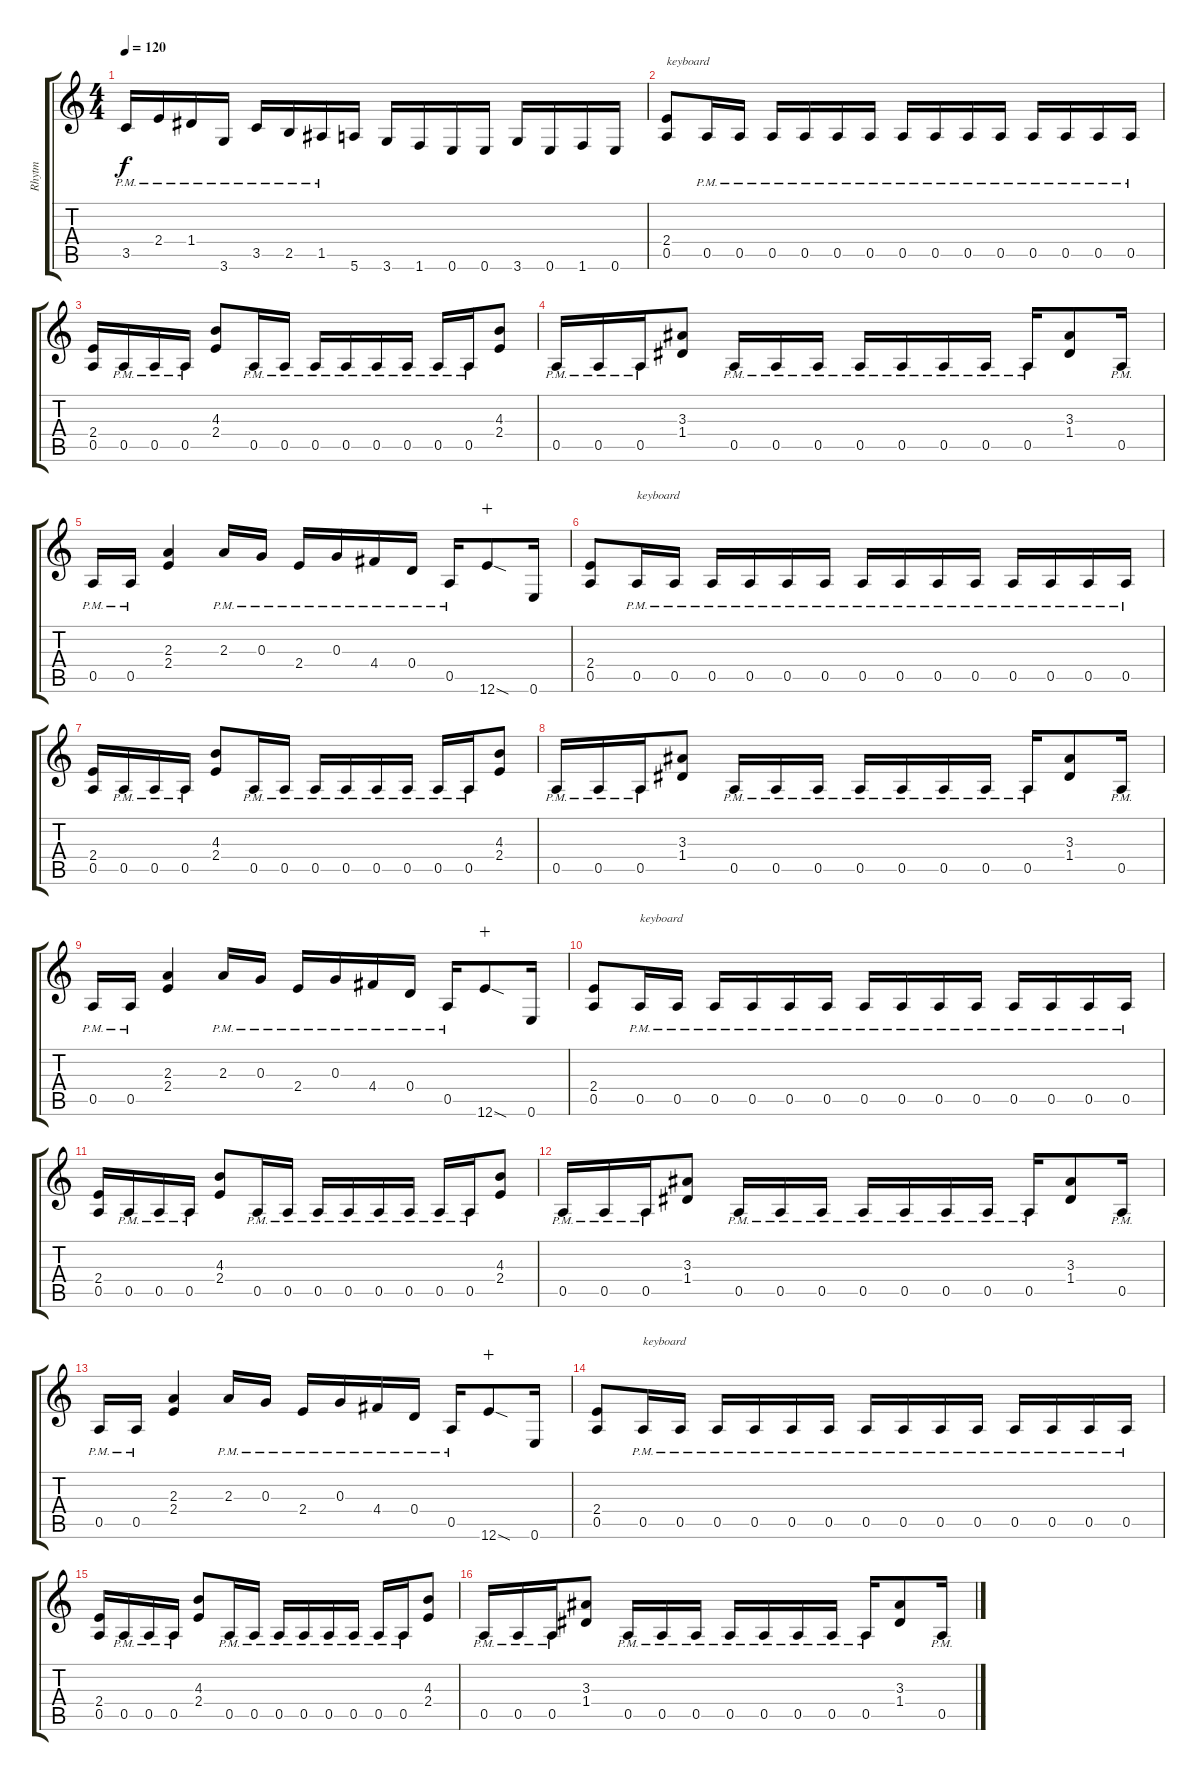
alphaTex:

\track ("Rhytm" "Rhytm") {instrument distortionguitar}
\staff {score tabs}
\tuning (E4 B3 G3 D3 A2 E2) {hide}
\ts (4 4)
\tempo 120
\clef g2
\ks c
3.5{pm}.16{dy f} 2.4{pm}.16 1.4{pm}.16 3.6{pm}.16 3.5{pm}.16 2.5{pm}.16 1.5{pm}.16 5.6.16 3.6.16 1.6.16 0.6.16 0.6.16 3.6.16 0.6.16 1.6.16 0.6.16 |
(2.4 0.5).8{txt "keyboard"} 0.5{pm}.16 0.5{pm}.16 0.5{pm}.16 0.5{pm}.16 0.5{pm}.16 0.5{pm}.16 0.5{pm}.16 0.5{pm}.16 0.5{pm}.16 0.5{pm}.16 0.5{pm}.16 0.5{pm}.16 0.5{pm}.16 0.5{pm}.16 |
(2.4 0.5).16 0.5{pm}.16 0.5{pm}.16 0.5{pm}.16 (4.3 2.4).8 0.5{pm}.16 0.5{pm}.16 0.5{pm}.16 0.5{pm}.16 0.5{pm}.16 0.5{pm}.16 0.5{pm}.16 0.5{pm}.16 (4.3 2.4).8 |
0.5{pm}.16 0.5{pm}.16 0.5{pm}.16 (3.3 1.4).8 0.5{pm}.16 0.5{pm}.16 0.5{pm}.16 0.5{pm}.16 0.5{pm}.16 0.5{pm}.16 0.5{pm}.16 0.5{pm}.16 (3.3 1.4).8 0.5{pm}.16 |
0.5{pm}.16 0.5{pm}.16 (2.3 2.4).4 2.3{pm}.16 0.3{pm}.16 2.4{pm}.16 0.3{pm}.16 4.4{pm}.16 0.4{pm}.16 0.5{pm}.16 12.6{sod}.8{wahc} 0.6.16 |
(2.4 0.5).8 0.5{pm}.16{txt "keyboard"} 0.5{pm}.16 0.5{pm}.16 0.5{pm}.16 0.5{pm}.16 0.5{pm}.16 0.5{pm}.16 0.5{pm}.16 0.5{pm}.16 0.5{pm}.16 0.5{pm}.16 0.5{pm}.16 0.5{pm}.16 0.5{pm}.16 |
(2.4 0.5).16 0.5{pm}.16 0.5{pm}.16 0.5{pm}.16 (4.3 2.4).8 0.5{pm}.16 0.5{pm}.16 0.5{pm}.16 0.5{pm}.16 0.5{pm}.16 0.5{pm}.16 0.5{pm}.16 0.5{pm}.16 (4.3 2.4).8 |
0.5{pm}.16 0.5{pm}.16 0.5{pm}.16 (3.3 1.4).8 0.5{pm}.16 0.5{pm}.16 0.5{pm}.16 0.5{pm}.16 0.5{pm}.16 0.5{pm}.16 0.5{pm}.16 0.5{pm}.16 (3.3 1.4).8 0.5{pm}.16 |
0.5{pm}.16 0.5{pm}.16 (2.3 2.4).4 2.3{pm}.16 0.3{pm}.16 2.4{pm}.16 0.3{pm}.16 4.4{pm}.16 0.4{pm}.16 0.5{pm}.16 12.6{sod}.8{wahc} 0.6.16 |
(2.4 0.5).8 0.5{pm}.16{txt "keyboard"} 0.5{pm}.16 0.5{pm}.16 0.5{pm}.16 0.5{pm}.16 0.5{pm}.16 0.5{pm}.16 0.5{pm}.16 0.5{pm}.16 0.5{pm}.16 0.5{pm}.16 0.5{pm}.16 0.5{pm}.16 0.5{pm}.16 |
(2.4 0.5).16 0.5{pm}.16 0.5{pm}.16 0.5{pm}.16 (4.3 2.4).8 0.5{pm}.16 0.5{pm}.16 0.5{pm}.16 0.5{pm}.16 0.5{pm}.16 0.5{pm}.16 0.5{pm}.16 0.5{pm}.16 (4.3 2.4).8 |
0.5{pm}.16 0.5{pm}.16 0.5{pm}.16 (3.3 1.4).8 0.5{pm}.16 0.5{pm}.16 0.5{pm}.16 0.5{pm}.16 0.5{pm}.16 0.5{pm}.16 0.5{pm}.16 0.5{pm}.16 (3.3 1.4).8 0.5{pm}.16 |
0.5{pm}.16 0.5{pm}.16 (2.3 2.4).4 2.3{pm}.16 0.3{pm}.16 2.4{pm}.16 0.3{pm}.16 4.4{pm}.16 0.4{pm}.16 0.5{pm}.16 12.6{sod}.8{wahc} 0.6.16 |
(2.4 0.5).8 0.5{pm}.16{txt "keyboard"} 0.5{pm}.16 0.5{pm}.16 0.5{pm}.16 0.5{pm}.16 0.5{pm}.16 0.5{pm}.16 0.5{pm}.16 0.5{pm}.16 0.5{pm}.16 0.5{pm}.16 0.5{pm}.16 0.5{pm}.16 0.5{pm}.16 |
(2.4 0.5).16 0.5{pm}.16 0.5{pm}.16 0.5{pm}.16 (4.3 2.4).8 0.5{pm}.16 0.5{pm}.16 0.5{pm}.16 0.5{pm}.16 0.5{pm}.16 0.5{pm}.16 0.5{pm}.16 0.5{pm}.16 (4.3 2.4).8 |
0.5{pm}.16 0.5{pm}.16 0.5{pm}.16 (3.3 1.4).8 0.5{pm}.16 0.5{pm}.16 0.5{pm}.16 0.5{pm}.16 0.5{pm}.16 0.5{pm}.16 0.5{pm}.16 0.5{pm}.16 (3.3 1.4).8 0.5{pm}.16
